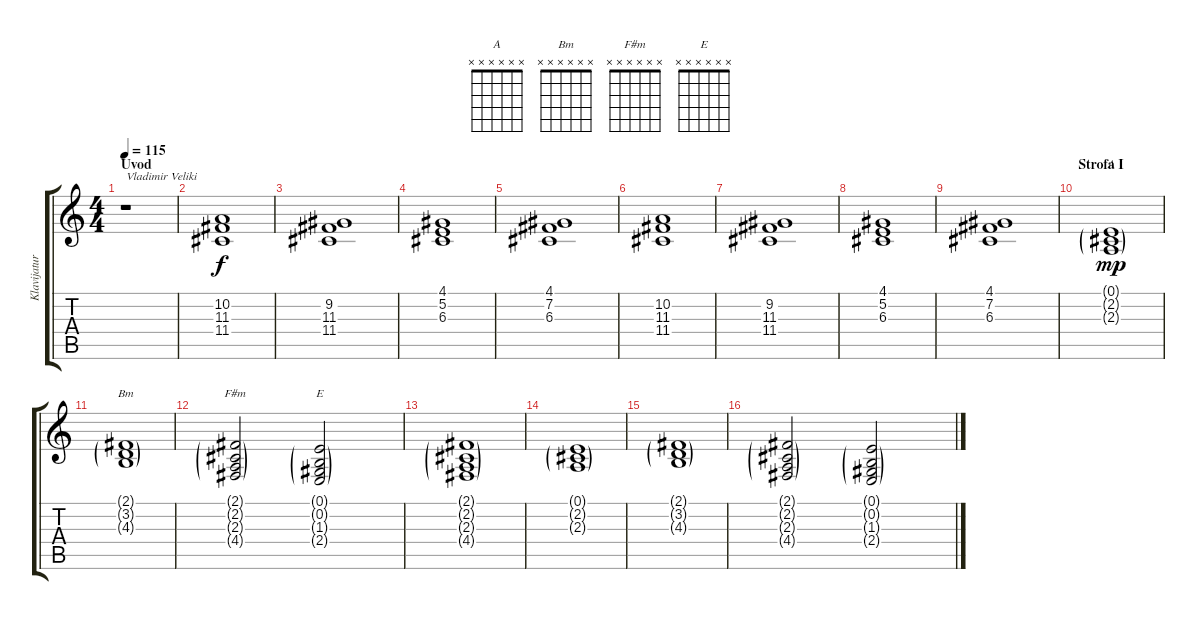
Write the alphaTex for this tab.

\track ("Klavijature (1)" "Klavijatur") {instrument stringensemble1}
\staff {score tabs}
\tuning (E4 B3 G3 D3 A2 E2) {hide}
\chord ("A" x x x x x x)
\chord ("Bm" x x x x x x)
\chord ("F#m" x x x x x x)
\chord ("E" x x x x x x)
\ts (4 4)
\section ("" "Uvod")
\tempo 115
\clef g2
\ks c
r.1{txt "Vladimir Veliki" dy f instrument stringensemble1} |
(10.2 11.3 11.4).1 |
(9.2 11.3 11.4).1 |
(4.1 5.2 6.3).1 |
(4.1 7.2 6.3).1 |
(10.2 11.3 11.4).1 |
(9.2 11.3 11.4).1 |
(4.1 5.2 6.3).1 |
(4.1 7.2 6.3).1 |
\section ("" "Strofa I")
(0.1{g} 2.2{g} 2.3{g}).1{ch "A" dy mp} |
(2.1{g} 3.2{g} 4.3{g}).1{ch "Bm"} |
(2.1{g} 2.2{g} 2.3{g} 4.4{g}).2{ch "F#m"} (0.1{g} 0.2{g} 1.3{g} 2.4{g}).2{ch "E"} |
(2.1{g} 2.2{g} 2.3{g} 4.4{g}).1 |
(0.1{g} 2.2{g} 2.3{g}).1 |
(2.1{g} 3.2{g} 4.3{g}).1 |
(2.1{g} 2.2{g} 2.3{g} 4.4{g}).2 (0.1{g} 0.2{g} 1.3{g} 2.4{g}).2
